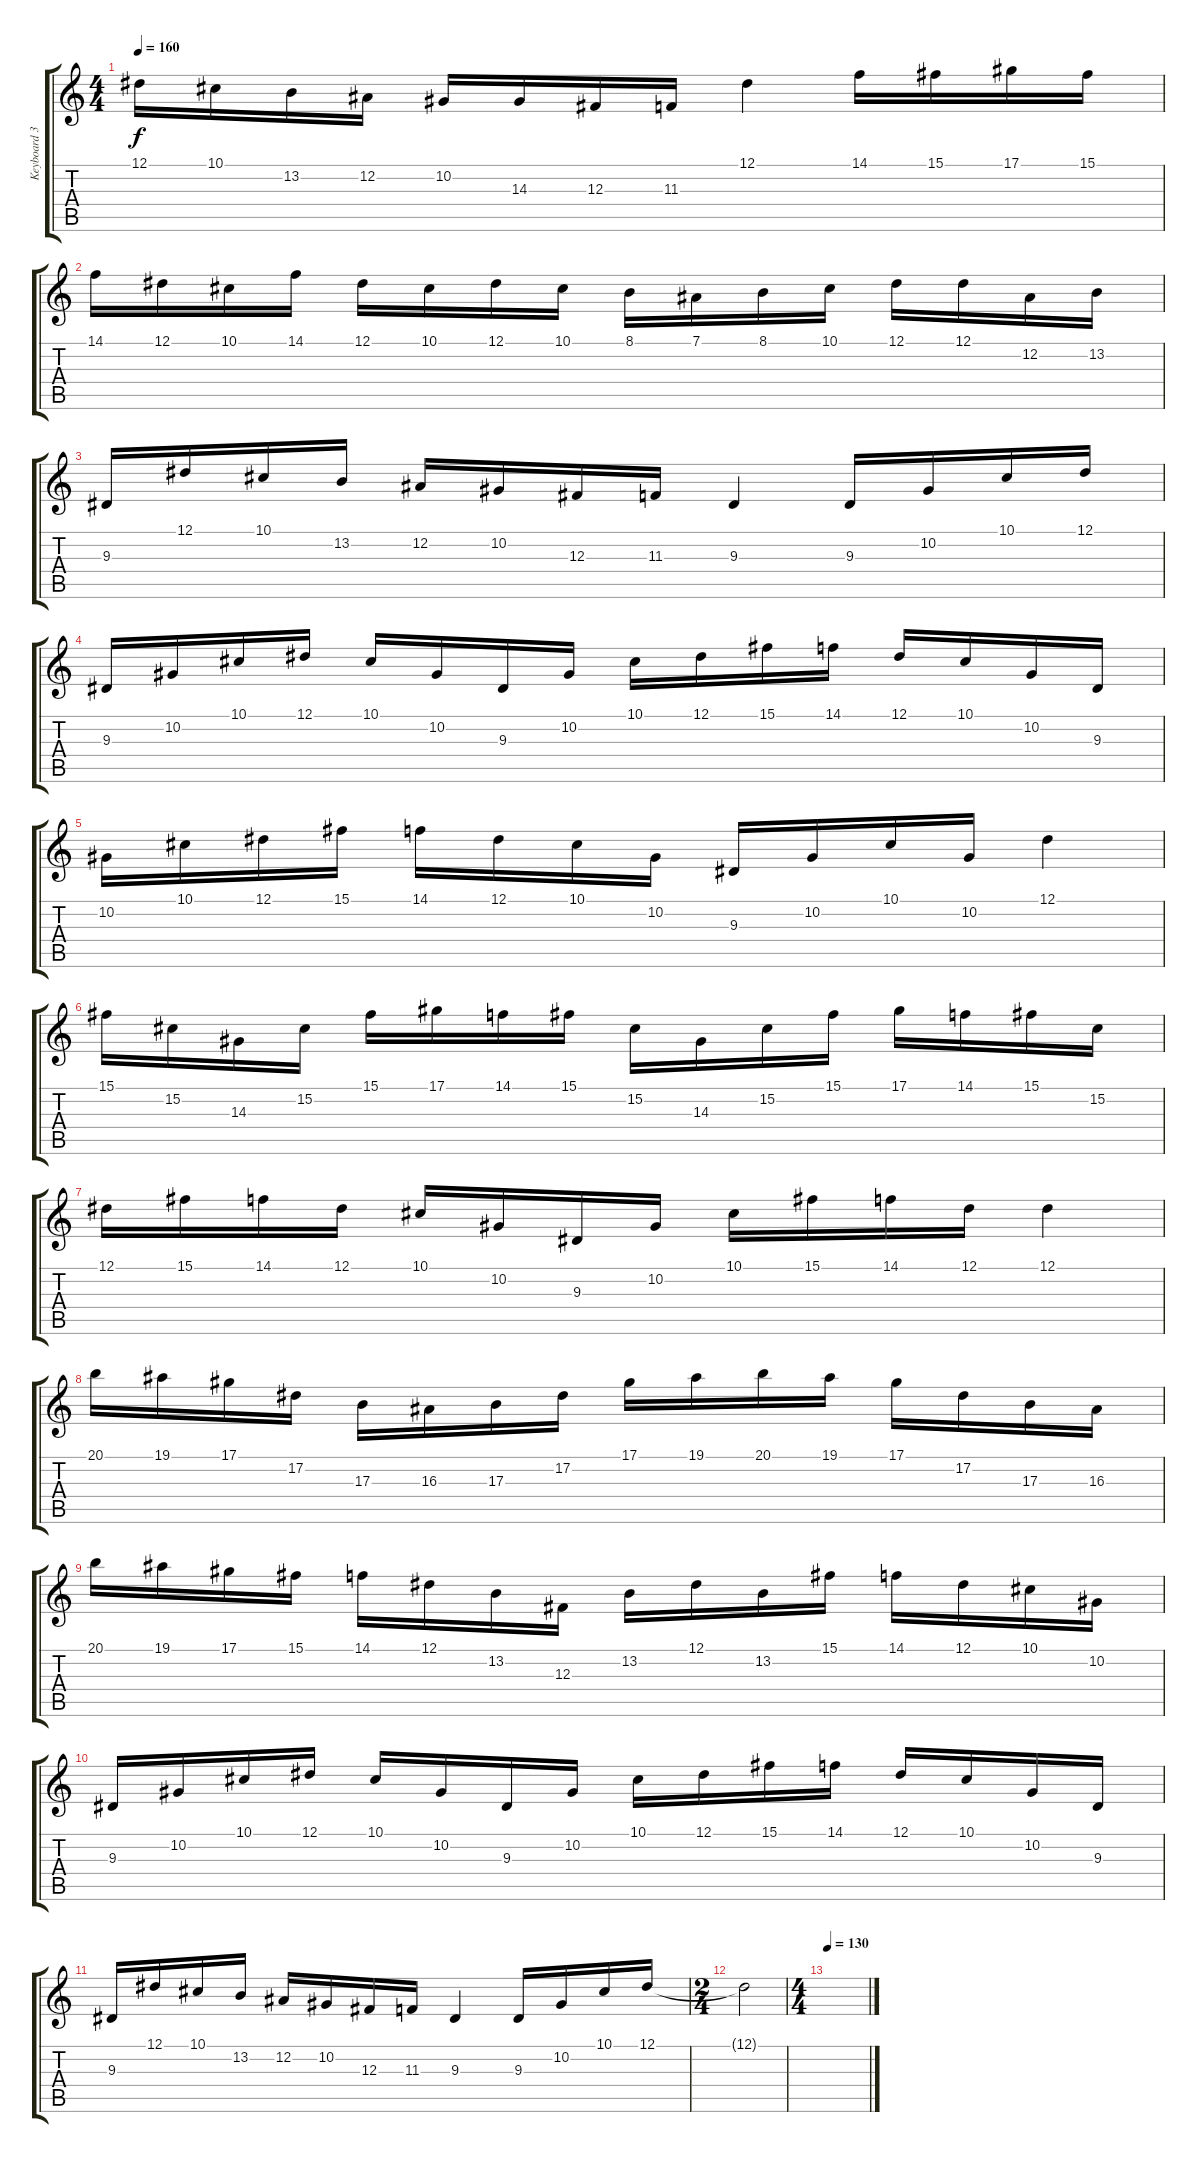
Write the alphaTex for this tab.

\track ("Keyboard 3" "Keyboard 3") {instrument acousticgrandpiano}
\staff {score tabs}
\tuning (Eb4 Bb3 Gb3 Db3 Ab2 Eb2) {hide}
\ts (4 4)
\tempo 160
\clef g2
\ks c
12.1.16{dy f} 10.1.16 13.2.16 12.2.16 10.2.16 14.3.16 12.3.16 11.3.16 12.1.4 14.1.16 15.1.16 17.1.16 15.1.16 |
14.1.16 12.1.16 10.1.16 14.1.16 12.1.16 10.1.16 12.1.16 10.1.16 8.1.16 7.1.16 8.1.16 10.1.16 12.1.16 12.1.16 12.2.16 13.2.16 |
9.3.16 12.1.16 10.1.16 13.2.16 12.2.16 10.2.16 12.3.16 11.3.16 9.3.4 9.3.16 10.2.16 10.1.16 12.1.16 |
9.3.16 10.2.16 10.1.16 12.1.16 10.1.16 10.2.16 9.3.16 10.2.16 10.1.16 12.1.16 15.1.16 14.1.16 12.1.16 10.1.16 10.2.16 9.3.16 |
10.2.16 10.1.16 12.1.16 15.1.16 14.1.16 12.1.16 10.1.16 10.2.16 9.3.16 10.2.16 10.1.16 10.2.16 12.1.4 |
15.1.16 15.2.16 14.3.16 15.2.16 15.1.16 17.1.16 14.1.16 15.1.16 15.2.16 14.3.16 15.2.16 15.1.16 17.1.16 14.1.16 15.1.16 15.2.16 |
12.1.16 15.1.16 14.1.16 12.1.16 10.1.16 10.2.16 9.3.16 10.2.16 10.1.16 15.1.16 14.1.16 12.1.16 12.1.4 |
20.1.16 19.1.16 17.1.16 17.2.16 17.3.16 16.3.16 17.3.16 17.2.16 17.1.16 19.1.16 20.1.16 19.1.16 17.1.16 17.2.16 17.3.16 16.3.16 |
20.1.16 19.1.16 17.1.16 15.1.16 14.1.16 12.1.16 13.2.16 12.3.16 13.2.16 12.1.16 13.2.16 15.1.16 14.1.16 12.1.16 10.1.16 10.2.16 |
9.3.16 10.2.16 10.1.16 12.1.16 10.1.16 10.2.16 9.3.16 10.2.16 10.1.16 12.1.16 15.1.16 14.1.16 12.1.16 10.1.16 10.2.16 9.3.16 |
9.3.16 12.1.16 10.1.16 13.2.16 12.2.16 10.2.16 12.3.16 11.3.16 9.3.4 9.3.16 10.2.16 10.1.16 12.1.16 |
\ts (2 4)
12.1{t}.2 |
\ts (4 4)
\tempo 130
